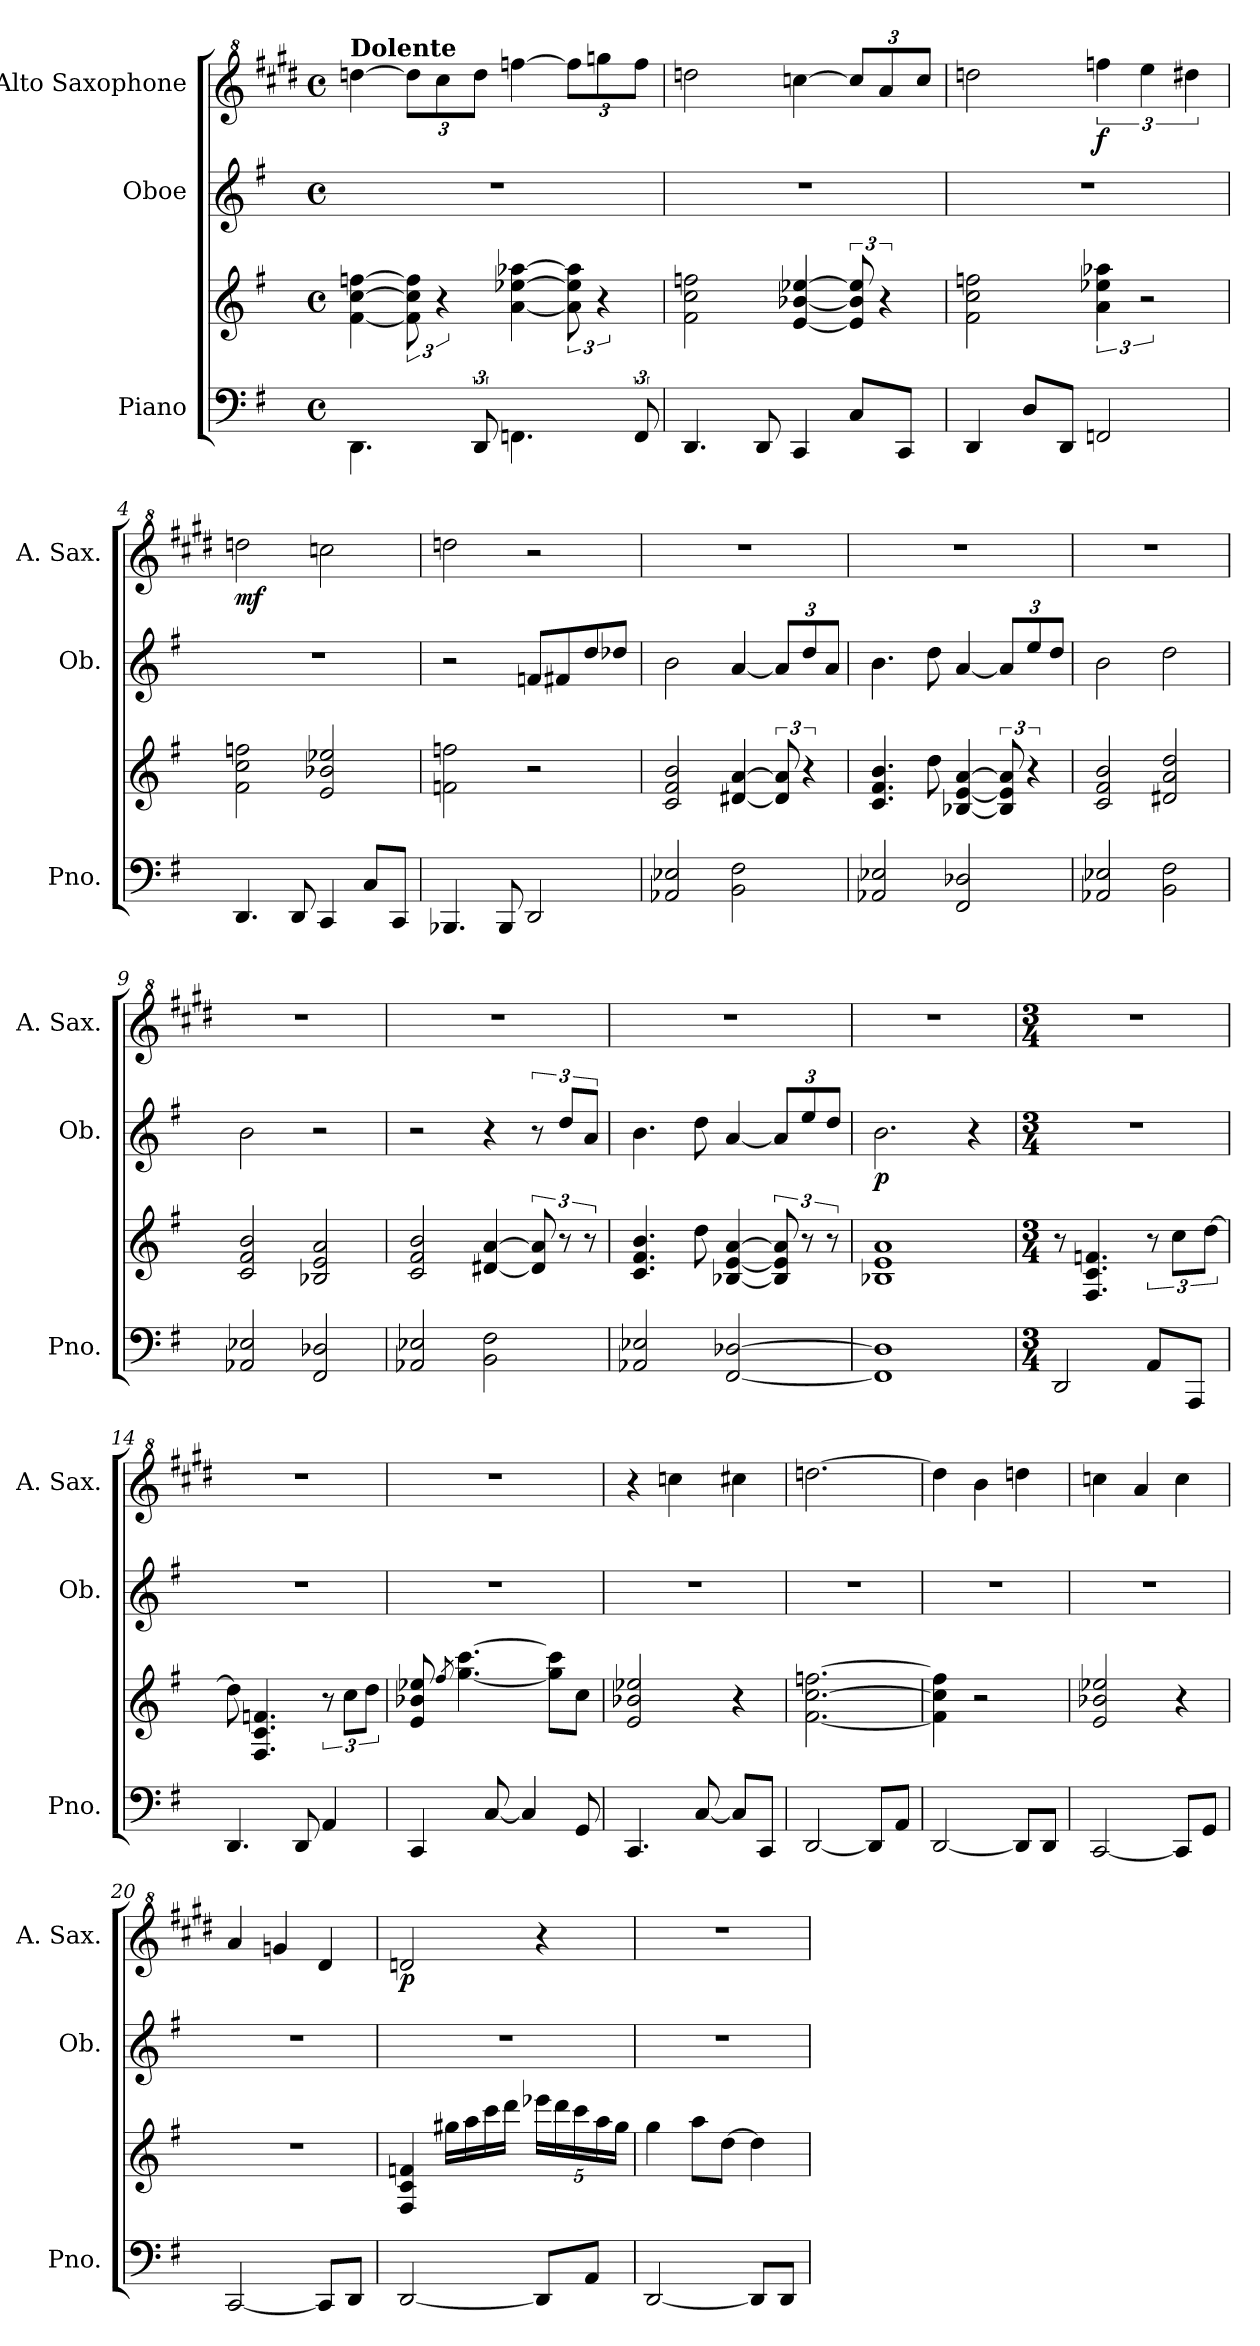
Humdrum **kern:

**kern	**kern	**kern	**dynam	**kern	**dynam
*part3	*part3	*part2	*part2	*part1	*part1
*staff4	*staff3	*staff2	*staff2	*staff1	*staff1
*I"Piano	*	*I"Oboe	*	*I"Alto Saxophone	*
*I'Pno.	*	*I'Ob.	*	*I'A. Sax.	*
*clefF4	*clefG2	*clefG2	*	*clefG^2	*
*	*	*	*	*ITrd5c9	*
*k[f#]	*k[f#]	*k[f#]	*	*k[f#]	*
*M4/4	*M4/4	*M4/4	*	*M4/4	*
*met(c)	*met(c)	*met(c)	*	*met(c)	*
*MM74	*MM74	*MM74	*	*MM74	*
=1	=1	=1	=1	=1	=1
*^	*	*	*	*	*
!	!	!	!	!	!LO:TX:a:B:t=Dolente	!
4ryy	4.DD\	[4f#\ [4cc\ [4ffn\	1r	.	[4ffn\	.
*	*	*	*	*	*Xbrackettup	*
12ryy	.	12f#\] 12cc\] 12ff\]	.	.	12ff\L]	.
12ryy	.	6r	.	.	12ee\	.
.	8ryy	.	.	.	.	.
12DD/	.	.	.	.	12ff\J	.
4ryy	4.FFn\	[4a\ [4ee-X\ [4aa-X\	.	.	[4aa-X\	.
12ryy	.	12a\] 12ee-\] 12aa-\]	.	.	12aa-\L]	.
12ryy	.	6r	.	.	12bb-X\	.
.	8ryy	.	.	.	.	.
12FF/	.	.	.	.	12aa-\J	.
=2	=2	=2	=2	=2	=2	=2
4.DD/	1ryy	2f#\ 2cc\ 2ffn\	1r	.	2ffn\	.
8DD/	.	.	.	.	.	.
4CC/	.	[4e/ [4b-X/ [4ee-X/	.	.	[4ee-X\	.
8C/L	.	12e/] 12b-/] 12ee-/]	.	.	12ee-/L]	.
.	.	6r	.	.	12cc/	.
8CC/J	.	.	.	.	.	.
.	.	.	.	.	12ee-/J	.
*v	*v	*	*	*	*	*
=3	=3	=3	=3	=3	=3
4DD/	2f#\ 2cc\ 2ffn\	1r	.	2ffn\	.
8D/L	.	.	.	.	.
8DD/J	.	.	.	.	.
*	*	*	*	*brackettup	*
!	!	!	!	!	!LO:DY:b
2FFn/	6a\ 6ee-X\ 6aa-X\	.	.	6aa-X\	f
.	3r	.	.	6gg\	.
.	.	.	.	6ff#X\	.
!!LO:LB:g=z
=4	=4	=4	=4	=4	=4
*^	*	*	*	*	*
!	!	!	!	!	!	!LO:DY:b
4.DD/	1ryy	2f#\ 2cc\ 2ffn\	1r	.	2ffn\	mf
8DD/	.	.	.	.	.	.
4CC/	.	2e/ 2b-X/ 2ee-X/	.	.	2ee-X\	.
8C/L	.	.	.	.	.	.
8CC/J	.	.	.	.	.	.
*v	*v	*	*	*	*	*
=5	=5	=5	=5	=5	=5
4.BBB-X/	2fn\ 2ffn\	2r	.	2ffn\	.
8BBB-/	.	.	.	.	.
2DD/	2r	8fn/L	.	2r	.
.	.	8f#X/	.	.	.
.	.	8dd/	.	.	.
.	.	8dd-X/J	.	.	.
=6	=6	=6	=6	=6	=6
2AA-X/ 2E-X/	2c/ 2f#/ 2b/	2b\	.	1r	.
2BB\ 2F#\	[4d#X/ [4a/	[4a/	.	.	.
*	*	*Xbrackettup	*	*	*
.	12d#/] 12a/]	12a/L]	.	.	.
.	6r	12dd/	.	.	.
.	.	12a/J	.	.	.
=7	=7	=7	=7	=7	=7
2AA-X/ 2E-X/	4.c/ 4.f#/ 4.b/	4.b\	.	1r	.
.	8dd\	8dd\	.	.	.
2FF#/ 2D-X/	[4B-X/ [4e/ [4a/	[4a/	.	.	.
.	12B-/] 12e/] 12a/]	12a/L]	.	.	.
.	6r	12ee/	.	.	.
.	.	12dd/J	.	.	.
=8	=8	=8	=8	=8	=8
2AA-X/ 2E-X/	2c/ 2f#/ 2b/	2b\	.	1r	.
2BB\ 2F#\	2d#X/ 2a/ 2dd/	2dd\	.	.	.
!!LO:PB:g=z
=9	=9	=9	=9	=9	=9
2AA-X/ 2E-X/	2c/ 2f#/ 2b/	2b\	.	1r	.
2FF#/ 2D-X/	2B-X/ 2e/ 2a/	2r	.	.	.
=10	=10	=10	=10	=10	=10
2AA-X/ 2E-X/	2c/ 2f#/ 2b/	2r	.	1r	.
2BB\ 2F#\	[4d#X/ [4a/	4r	.	.	.
*	*	*brackettup	*	*	*
.	12d#/] 12a/]	12r	.	.	.
.	12r	12dd/L	.	.	.
.	12r	12a/J	.	.	.
=11	=11	=11	=11	=11	=11
2AA-X/ 2E-X/	4.c/ 4.f#/ 4.b/	4.b\	.	1r	.
.	8dd\	8dd\	.	.	.
[2FF#/ [2D-X/	[4B-X/ [4e/ [4a/	[4a/	.	.	.
*	*	*Xbrackettup	*	*	*
.	12B-/] 12e/] 12a/]	12a/L]	.	.	.
.	12r	12ee/	.	.	.
.	12r	12dd/J	.	.	.
=12	=12	=12	=12	=12	=12
!	!	!	!LO:DY:b	!	!
1FF#] 1D-]	1B-X 1e 1a	2.b\	p	1r	.
.	.	4r	.	.	.
=13	=13	=13	=13	=13	=13
*M3/4	*M3/4	*M3/4	*	*M3/4	*
2DD/	8r	2.r	.	2.r	.
.	4.F#/ 4.c/ 4.fn/	.	.	.	.
8AA/L	12r	.	.	.	.
.	12cc\L	.	.	.	.
8AAA/J	.	.	.	.	.
.	[12dd\J	.	.	.	.
=14	=14	=14	=14	=14	=14
4.DD/	8dd\]	2.r	.	2.r	.
.	4.F#/ 4.c/ 4.fn/	.	.	.	.
8DD/	.	.	.	.	.
4AA/	12r	.	.	.	.
.	12cc\L	.	.	.	.
.	12dd\J	.	.	.	.
!!LO:LB:g=z
=15	=15	=15	=15	=15	=15
4CC/	8e/ 8b-X/ 8ee-X/	2.r	.	2.r	.
.	8qff#/	.	.	.	.
.	[4.gg\ [4.ccc\	.	.	.	.
[8C/	.	.	.	.	.
4C/]	.	.	.	.	.
.	8gg\] 8ccc\]L	.	.	.	.
8GG/	8cc\J	.	.	.	.
=16	=16	=16	=16	=16	=16
4.CC/	2e/ 2b-X/ 2ee-X/	2.r	.	4r	.
.	.	.	.	4ee-X\	.
[8C/	.	.	.	.	.
8C/L]	4r	.	.	4een\	.
8CC/J	.	.	.	.	.
=17	=17	=17	=17	=17	=17
[2DD/	[2.f#\ [2.cc\ [2.ffn\	2.r	.	[2.ffn\	.
8DD/L]	.	.	.	.	.
8AA/J	.	.	.	.	.
=18	=18	=18	=18	=18	=18
[2DD/	4f#\] 4cc\] 4ff\]	2.r	.	4ff\]	.
.	2r	.	.	4dd\	.
8DD/L]	.	.	.	4ffn\	.
8DD/J	.	.	.	.	.
=19	=19	=19	=19	=19	=19
[2CC/	2e/ 2b-X/ 2ee-X/	2.r	.	4ee-X\	.
.	.	.	.	4cc/	.
8CC/L]	4r	.	.	4ee-\	.
8GG/J	.	.	.	.	.
=20	=20	=20	=20	=20	=20
[2CC/	2.r	2.r	.	4cc/	.
.	.	.	.	4b-X/	.
8CC/L]	.	.	.	4f#/	.
8DD/J	.	.	.	.	.
!!LO:LB:g=z
=21	=21	=21	=21	=21	=21
!	!	!	!	!	!LO:DY:b
[2DD/	4F#/ 4c/ 4fn/	2.r	.	2fn/	p
.	16gg#X\LL	.	.	.	.
.	16aa\	.	.	.	.
.	16ccc\	.	.	.	.
.	16ddd\JJ	.	.	.	.
*	*Xbrackettup	*	*	*	*
8DD/L]	20eee-X\LL	.	.	4r	.
.	20ddd\	.	.	.	.
.	20ccc\	.	.	.	.
8AA/J	.	.	.	.	.
.	20aa\	.	.	.	.
.	20gg#\JJ	.	.	.	.
=22	=22	=22	=22	=22	=22
[2DD/	4gg\	2.r	.	2.r	.
.	8aa\L	.	.	.	.
.	[8dd\J	.	.	.	.
8DD/L]	4dd\]	.	.	.	.
8DD/J	.	.	.	.	.
=	=	=	=	=	=
*-	*-	*-	*-	*-	*-
